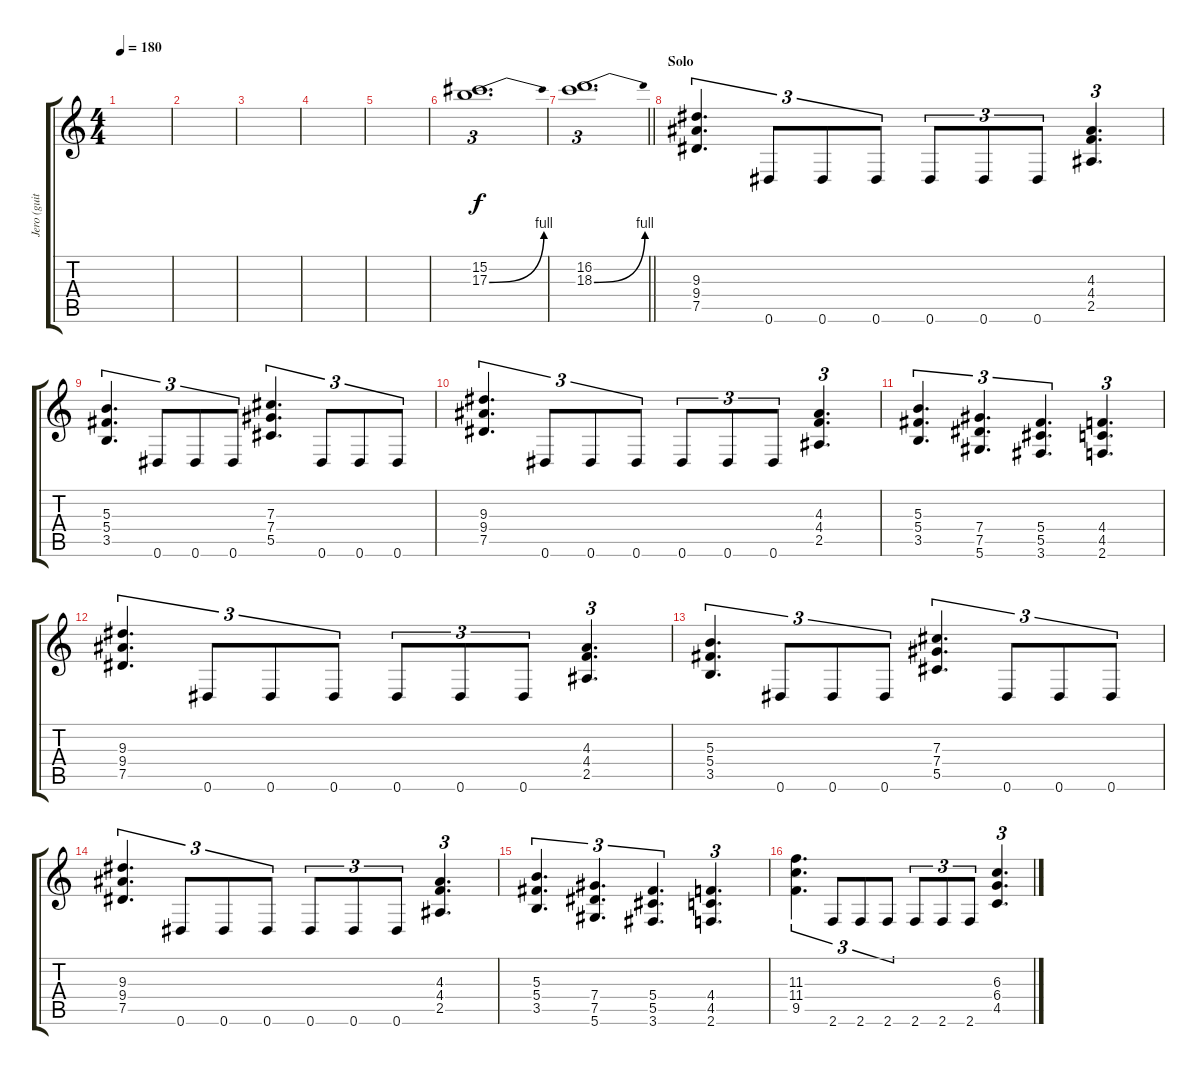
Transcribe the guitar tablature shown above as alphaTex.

\track ("Jero (guitarra)" "Jero (guit") {instrument distortionguitar}
\staff {score tabs}
\tuning (Eb4 Bb3 Gb3 Db3 Ab2 Eb2) {hide}
\ts (4 4)
\tempo 180
\clef g2
\ks c
|
|
|
|
|
(15.2 17.3{be (bend 0 0 60 4)}).1{d tu (3 2)} |
\barLineRight lightlight
(16.2 18.3{be (bend 0 0 60 4)}).1{d tu (3 2)} |
\section ("" "Solo")
(9.3 9.4 7.5).4{d tu (3 2)} 0.6.8{tu (3 2)} 0.6.8{tu (3 2)} 0.6.8{tu (3 2)} 0.6.8{tu (3 2)} 0.6.8{tu (3 2)} 0.6.8{tu (3 2)} (4.3 4.4 2.5).4{d tu (3 2)} |
(5.3 5.4 3.5).4{d tu (3 2)} 0.6.8{tu (3 2)} 0.6.8{tu (3 2)} 0.6.8{tu (3 2)} (7.3 7.4 5.5).4{d tu (3 2)} 0.6.8{tu (3 2)} 0.6.8{tu (3 2)} 0.6.8{tu (3 2)} |
(9.3 9.4 7.5).4{d tu (3 2)} 0.6.8{tu (3 2)} 0.6.8{tu (3 2)} 0.6.8{tu (3 2)} 0.6.8{tu (3 2)} 0.6.8{tu (3 2)} 0.6.8{tu (3 2)} (4.3 4.4 2.5).4{d tu (3 2)} |
(5.3 5.4 3.5).4{d tu (3 2)} (7.4 7.5 5.6).4{d tu (3 2)} (5.4 5.5 3.6).4{d tu (3 2)} (4.4 4.5 2.6).4{d tu (3 2)} |
(9.3 9.4 7.5).4{d tu (3 2)} 0.6.8{tu (3 2)} 0.6.8{tu (3 2)} 0.6.8{tu (3 2)} 0.6.8{tu (3 2)} 0.6.8{tu (3 2)} 0.6.8{tu (3 2)} (4.3 4.4 2.5).4{d tu (3 2)} |
(5.3 5.4 3.5).4{d tu (3 2)} 0.6.8{tu (3 2)} 0.6.8{tu (3 2)} 0.6.8{tu (3 2)} (7.3 7.4 5.5).4{d tu (3 2)} 0.6.8{tu (3 2)} 0.6.8{tu (3 2)} 0.6.8{tu (3 2)} |
(9.3 9.4 7.5).4{d tu (3 2)} 0.6.8{tu (3 2)} 0.6.8{tu (3 2)} 0.6.8{tu (3 2)} 0.6.8{tu (3 2)} 0.6.8{tu (3 2)} 0.6.8{tu (3 2)} (4.3 4.4 2.5).4{d tu (3 2)} |
(5.3 5.4 3.5).4{d tu (3 2)} (7.4 7.5 5.6).4{d tu (3 2)} (5.4 5.5 3.6).4{d tu (3 2)} (4.4 4.5 2.6).4{d tu (3 2)} |
(11.3 11.4 9.5).4{d tu (3 2)} 2.6.8{tu (3 2)} 2.6.8{tu (3 2)} 2.6.8{tu (3 2)} 2.6.8{tu (3 2)} 2.6.8{tu (3 2)} 2.6.8{tu (3 2)} (6.3 6.4 4.5).4{d tu (3 2)}
